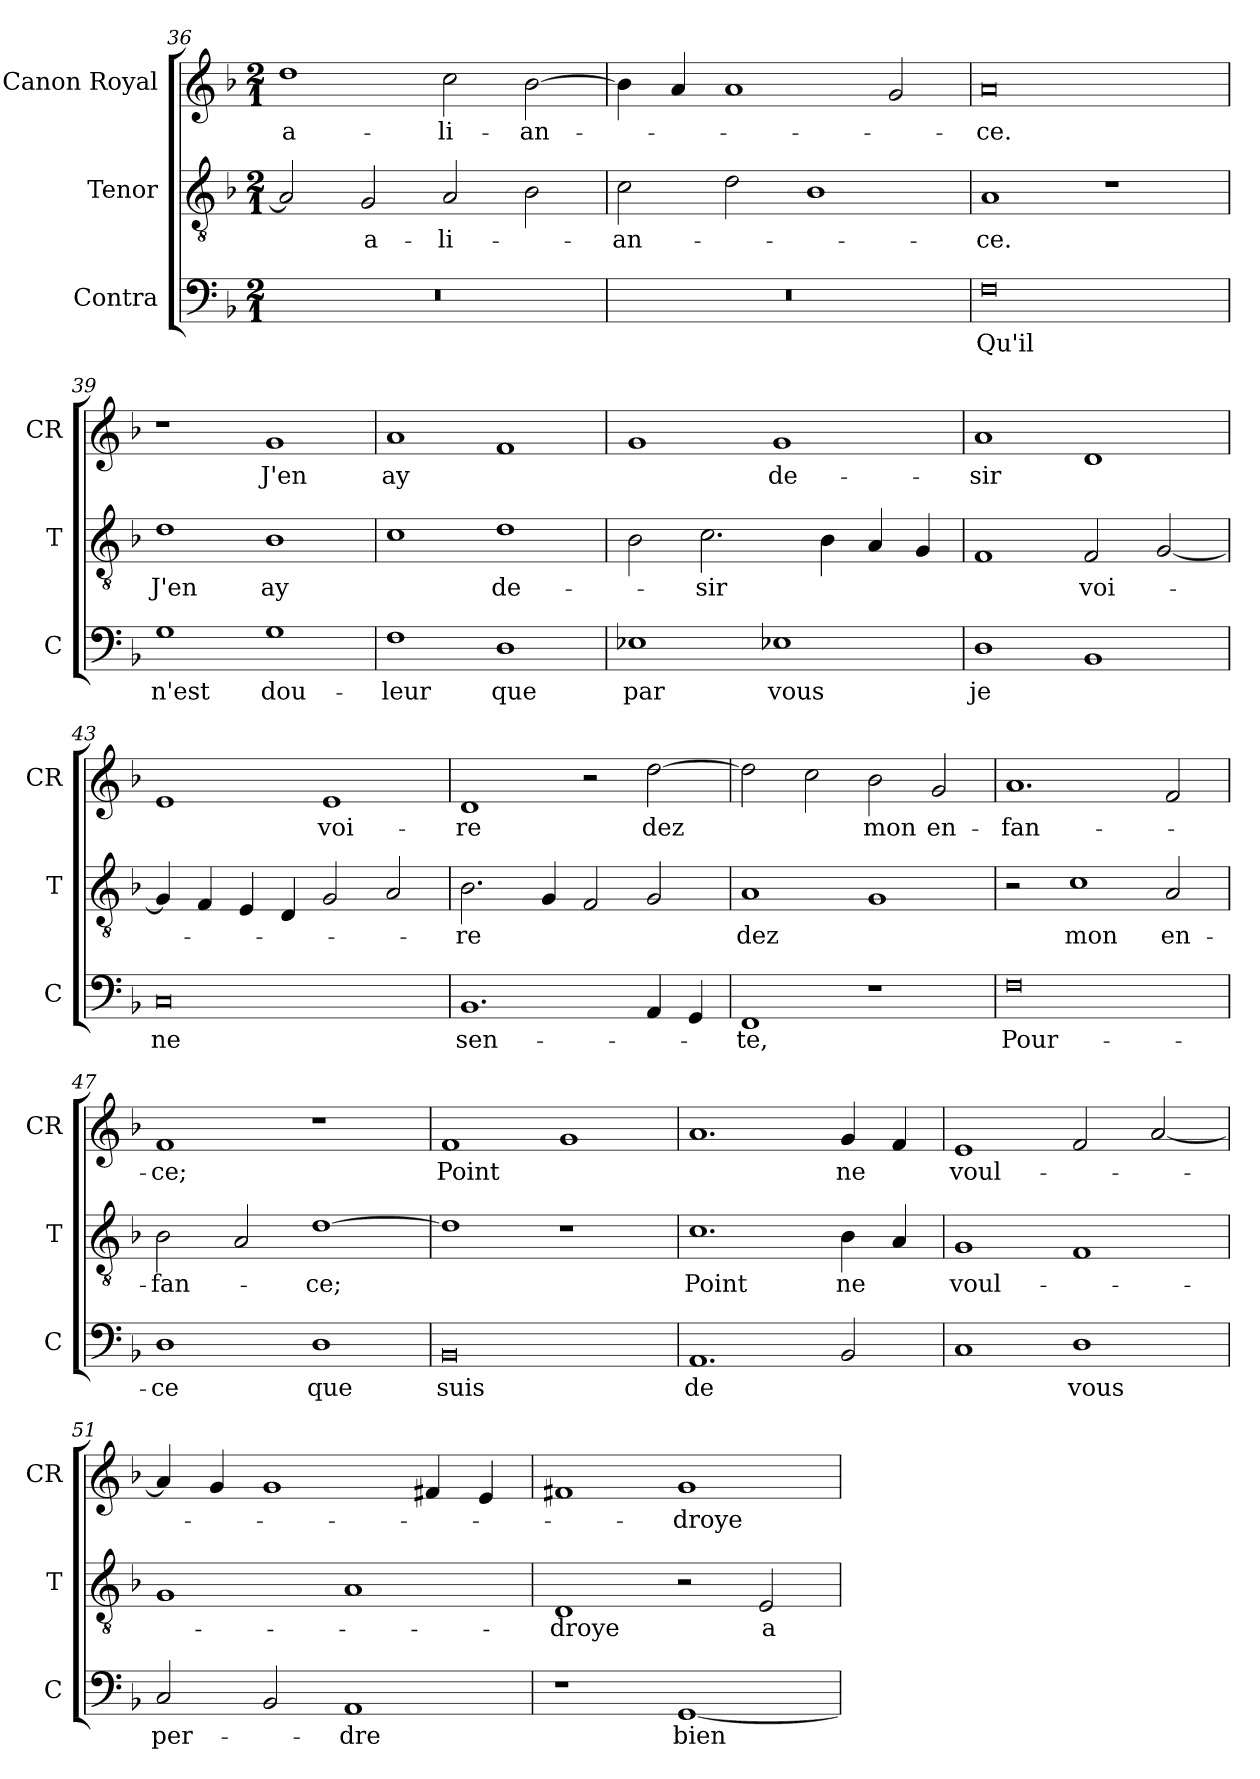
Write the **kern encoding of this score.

**kern	**text	**kern	**text	**kern	**text
*part3	*part3	*part2	*part2	*part1	*part1
*staff3	*staff3	*staff2	*staff2	*staff1	*staff1
*I"Contra	*	*I"Tenor	*	*I"Canon Royal	*
*I'C	*	*I'T	*	*I'CR	*
*clefF4	*	*clefGv2	*	*clefG2	*
*k[b-]	*	*k[b-]	*	*k[b-]	*
*M2/1	*	*M2/1	*	*M2/1	*
=36	=36	=36	=36	=36	=36
0r	.	2A]	.	1dd	a-
.	.	2G	a-	.	.
.	.	2A	-li-	2cc	-li-
.	.	2B-	.	[2b-	-an-
=37	=37	=37	=37	=37	=37
0r	.	2c	-an-	4b-]	.
.	.	.	.	4a	.
.	.	2d	.	1a	.
.	.	1B-	.	.	.
.	.	.	.	2g	.
=38	=38	=38	=38	=38	=38
0F	Qu'il	1A	-ce.	0a	-ce.
.	.	1r	.	.	.
=39	=39	=39	=39	=39	=39
1G	n'est	1d	J'en	1r	.
1G	dou-	1B-	ay	1g	J'en
=40	=40	=40	=40	=40	=40
1F	-leur	1c	.	1a	ay
1D	que	1d	de-	1f	.
=41	=41	=41	=41	=41	=41
1E-X	par	2B-	.	1g	.
.	.	2.c	-sir	.	.
1E-X	vous	.	.	1g	de-
.	.	4B-	.	.	.
.	.	4A	.	.	.
.	.	4G	.	.	.
=42	=42	=42	=42	=42	=42
1D	je	1F	.	1a	-sir
1BB-	.	2F	voi-	1d	.
.	.	[2G	.	.	.
=43	=43	=43	=43	=43	=43
0C	ne	4G]	.	1e	.
.	.	4F	.	.	.
.	.	4E	.	.	.
.	.	4D	.	.	.
.	.	2G	.	1e	voi-
.	.	2A	.	.	.
=44	=44	=44	=44	=44	=44
1.BB-	sen-	2.B-	-re	1d	-re
.	.	4G	.	.	.
.	.	2F	.	2r	.
4AA	.	2G	.	[2dd	dez
4GG	.	.	.	.	.
=45	=45	=45	=45	=45	=45
1FF	-te,	1A	dez	2dd]	.
.	.	.	.	2cc	.
1r	.	1G	.	2b-	mon
.	.	.	.	2g	en-
=46	=46	=46	=46	=46	=46
0F	Pour-	2r	.	1.a	-fan-
.	.	1c	mon	.	.
.	.	2A	en-	2f	.
=47	=47	=47	=47	=47	=47
1D	-ce	2B-	-fan-	1f	-ce;
.	.	2A	.	.	.
1D	que	[1d	-ce;	1r	.
=48	=48	=48	=48	=48	=48
0BB-	suis	1d]	.	1f	Point
.	.	1r	.	1g	.
=49	=49	=49	=49	=49	=49
1.AA	de	1.c	Point	1.a	.
2BB-	.	4B-	ne	4g	ne
.	.	4A	.	4f	.
=50	=50	=50	=50	=50	=50
1C	.	1G	voul-	1e	voul-
1D	vous	1F	.	2f	.
.	.	.	.	[2a	.
=51	=51	=51	=51	=51	=51
2C	per-	1G	.	4a]	.
.	.	.	.	4g	.
2BB-	.	.	.	1g	.
1AA	-dre	1A	.	.	.
.	.	.	.	4f#X	.
.	.	.	.	4e	.
=52	=52	=52	=52	=52	=52
1r	.	1D	-droye	1f#X	.
[1GG	bien	2r	.	1g	-droye
.	.	2E	a-	.	.
=	=	=	=	=	=
*-	*-	*-	*-	*-	*-
